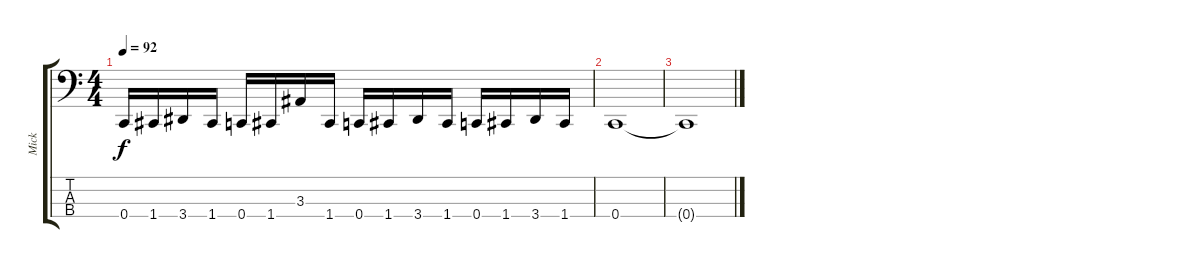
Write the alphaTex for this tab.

\track ("Mick" "Mick") {instrument electricbassfinger}
\staff {score tabs}
\tuning (F2 C2 G1 C1) {hide}
\ts (4 4)
\tempo 92
\clef f4
\ks c
0.4.16{dy f} 1.4.16 3.4.16 1.4.16 0.4.16 1.4.16 3.3.16 1.4.16 0.4.16 1.4.16 3.4.16 1.4.16 0.4.16 1.4.16 3.4.16 1.4.16 |
0.4.1 |
0.4{t}.1
